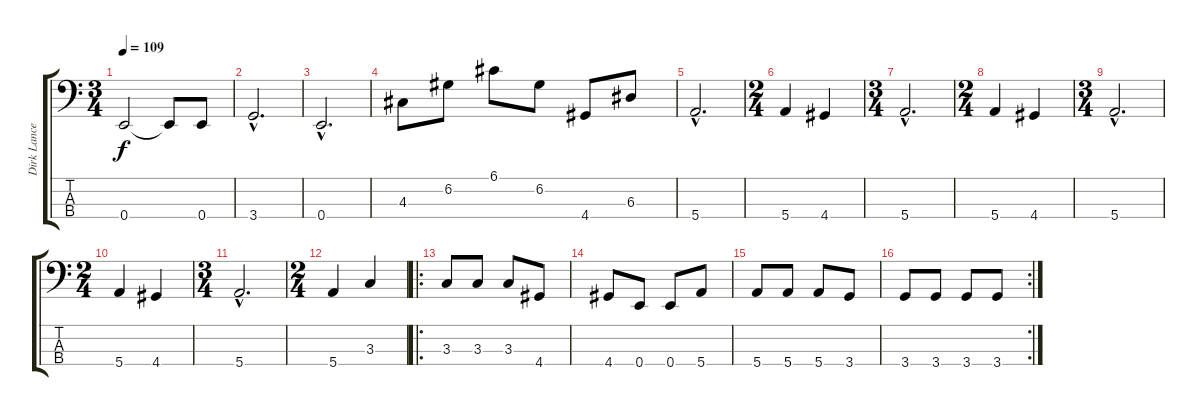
\track ("Dirk Lance" "Dirk Lance") {instrument electricbassfinger}
\staff {score tabs}
\tuning (G2 D2 A1 E1) {hide}
\ts (3 4)
\tempo 109
\clef f4
\ks c
0.4.2{dy f} 0.4{t}.8 0.4.8 |
3.4{hac}.2{d} |
0.4{hac}.2{d} |
4.3.8 6.2.8 6.1.8 6.2.8 4.4.8 6.3.8 |
5.4{hac}.2{d} |
\ts (2 4)
5.4.4 4.4.4 |
\ts (3 4)
5.4{hac}.2{d} |
\ts (2 4)
5.4.4 4.4.4 |
\ts (3 4)
5.4{hac}.2{d} |
\ts (2 4)
5.4.4 4.4.4 |
\ts (3 4)
5.4{hac}.2{d} |
\ts (2 4)
5.4.4 3.3.4 |
\ro
3.3.8 3.3.8 3.3.8 4.4.8 |
4.4.8 0.4.8 0.4.8 5.4.8 |
5.4.8 5.4.8 5.4.8 3.4.8 |
\rc 2
3.4.8 3.4.8 3.4.8 3.4.8
